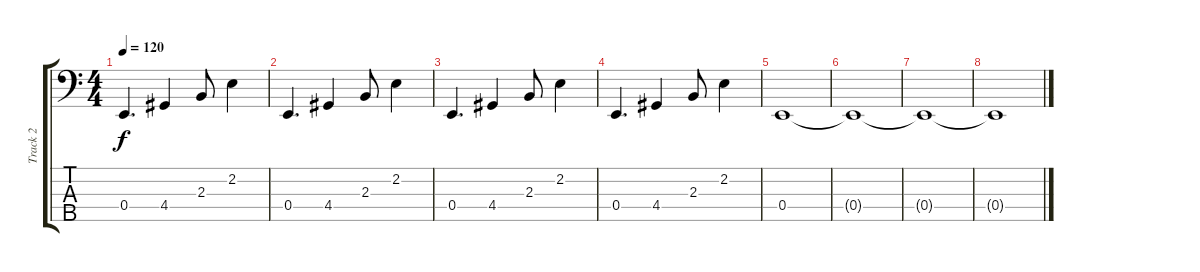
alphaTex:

\track ("Track 2" "Track 2") {instrument electricbassfinger}
\staff {score tabs}
\tuning (G2 D2 A1 E1 B0) {hide}
\ts (4 4)
\tempo 120
\clef f4
\ks c
0.4.4{d dy f} 4.4.4 2.3.8 2.2.4 |
0.4.4{d} 4.4.4 2.3.8 2.2.4 |
0.4.4{d} 4.4.4 2.3.8 2.2.4 |
0.4.4{d} 4.4.4 2.3.8 2.2.4 |
0.4.1 |
0.4{t}.1 |
0.4{t}.1 |
0.4{t}.1
